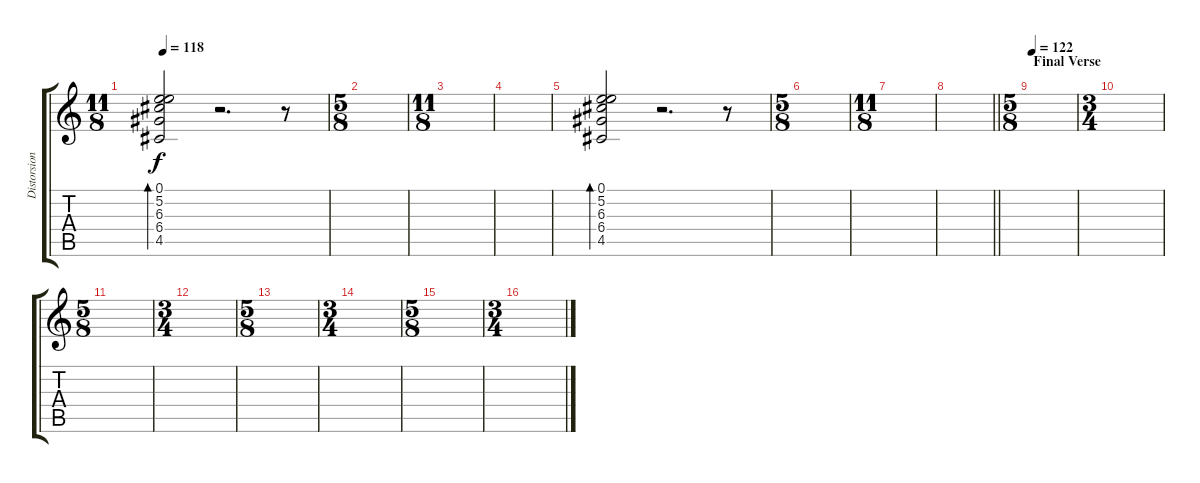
\track ("Distorsion Guitar" "Distorsion") {instrument overdrivenguitar}
\staff {score tabs}
\tuning (E4 B3 G3 D3 A2 E2) {hide}
\ts (11 8)
\tempo 118
\clef g2
\ks c
(0.1 5.2 6.3 6.4 4.5).2{bd 240 dy f instrument electricguitarclean} r.2{d} r.8 |
\ts (5 8)
|
\ts (11 8)
|
|
(0.1 5.2 6.3 6.4 4.5).2{bd 240 instrument electricguitarclean} r.2{d} r.8 |
\ts (5 8)
|
\ts (11 8)
|
\barLineRight lightlight
|
\ts (5 8)
\section ("" "Final Verse")
\tempo 122
|
\ts (3 4)
|
\ts (5 8)
|
\ts (3 4)
|
\ts (5 8)
|
\ts (3 4)
|
\ts (5 8)
|
\ts (3 4)
